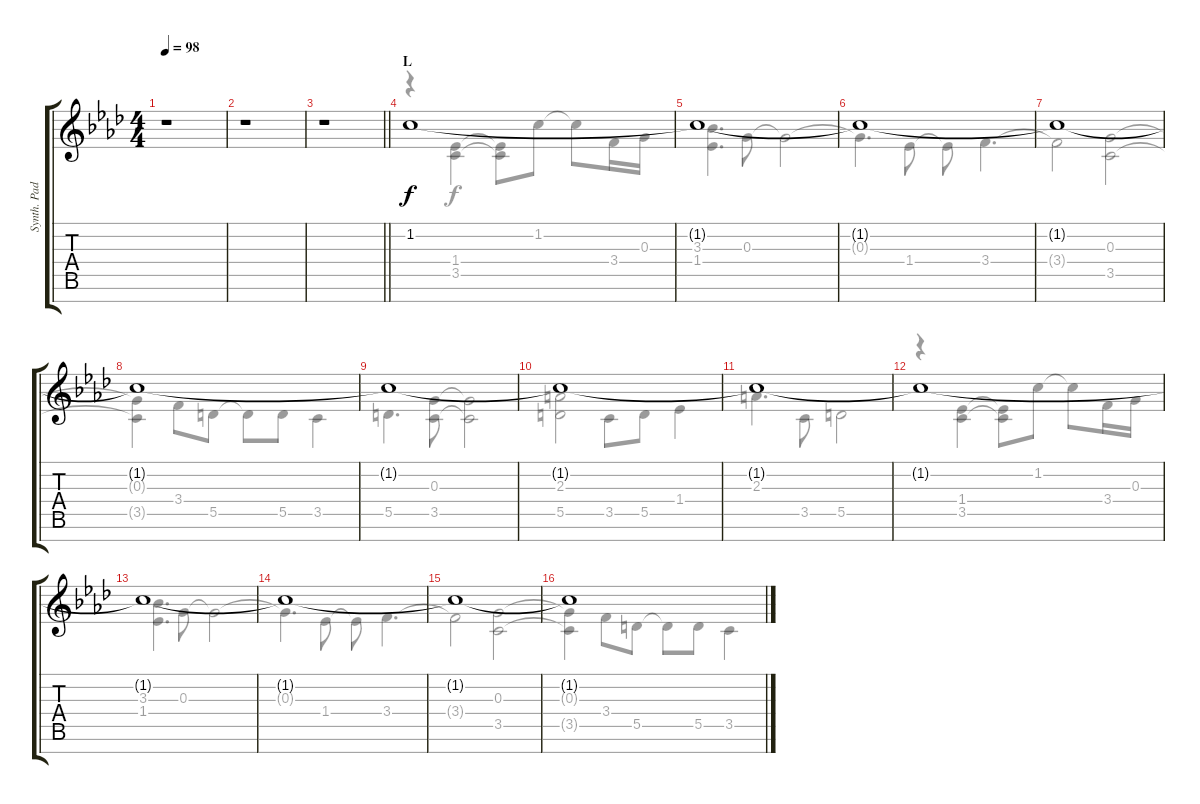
\track ("Synth. Pad II" "Synth. Pad") {instrument fx5brightness}
\staff {score tabs}
\tuning (E5 B4 G4 D4 A3 E3 B2) {hide}
\voice
\ts (4 4)
\tempo 98
\clef g2
\ks ab
r.1{dy f} |
r.1 |
\barLineRight lightlight
r.1 |
\section ("" "L")
1.2.1{instrument pad7halo} |
1.2{t}.1 |
1.2{t}.1 |
1.2{t}.1 |
1.2{t}.1 |
1.2{t}.1 |
1.2{t}.1 |
1.2{t}.1 |
1.2{t}.1 |
1.2{t}.1 |
1.2{t}.1 |
1.2{t}.1 |
1.2{t}.1
\voice
\clef g2
\ottava regular
\simile none
\ks ab
|
|
\barLineRight lightlight
|
r.4 (1.4 3.5).4 (1.4{t} 3.5{t}).8 1.2.8 1.2{t}.8 3.4.16 0.3.16 |
(3.3 1.4).4{d} 0.3.8 0.3{t}.2 |
0.3{t}.4{d} 1.4.8 1.4{t}.8 3.4.4{d} |
3.4{t}.2 (0.3 3.5).2 |
(0.3{t} 3.5{t}).4 3.4.8 5.5.8 5.5{t}.8 5.5.8 3.5.4 |
5.5.4{d} (0.3 3.5).8 (0.3{t} 3.5{t}).2 |
(2.3 5.5).2 3.5.8 5.5.8 1.4.4 |
2.3.4{d} 3.5.8 5.5.2 |
r.4 (1.4 3.5).4 (1.4{t} 3.5{t}).8 1.2.8 1.2{t}.8 3.4.16 0.3.16 |
(3.3 1.4).4{d} 0.3.8 0.3{t}.2 |
0.3{t}.4{d} 1.4.8 1.4{t}.8 3.4.4{d} |
3.4{t}.2 (0.3 3.5).2 |
(0.3{t} 3.5{t}).4 3.4.8 5.5.8 5.5{t}.8 5.5.8 3.5.4
